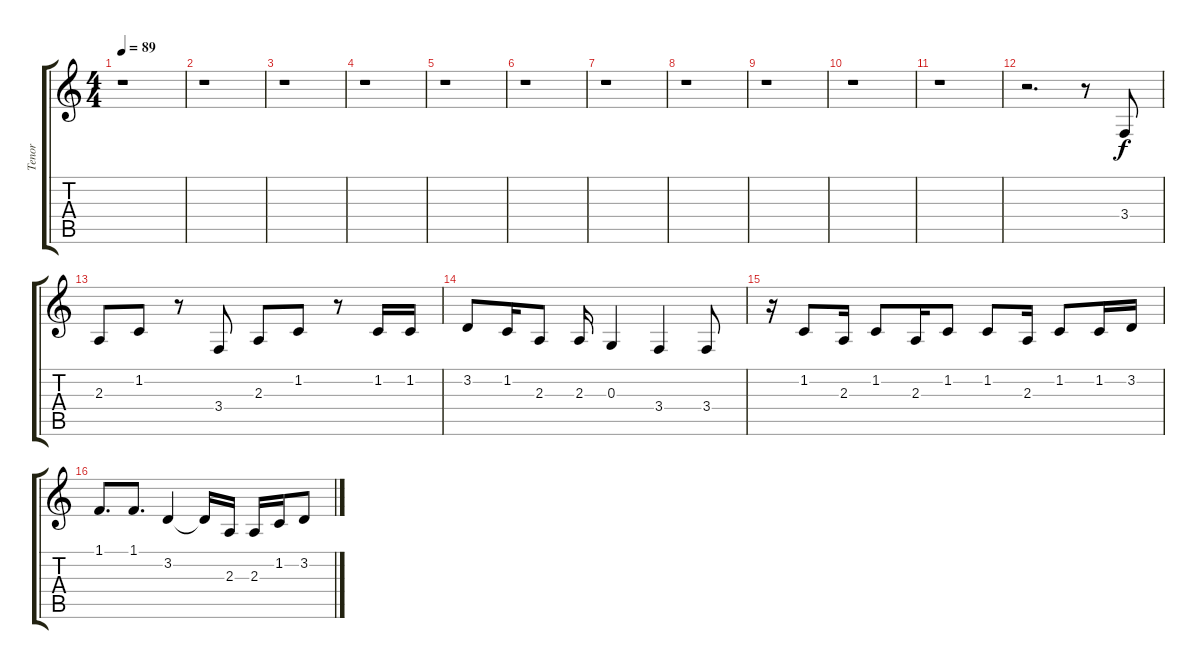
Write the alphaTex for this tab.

\track ("Tenor" "Tenor") {instrument pad4choir}
\staff {score tabs}
\tuning (E4 B3 G3 D3 A2 E2) {hide}
\ts (4 4)
\tempo 89
\clef g2
\ks c
r.1{dy f} |
r.1 |
r.1 |
r.1 |
r.1 |
r.1 |
r.1 |
r.1 |
r.1 |
r.1 |
r.1 |
r.2{d} r.8 3.4.8 |
2.3.8 1.2.8 r.8 3.4.8 2.3.8 1.2.8 r.8 1.2.16 1.2.16 |
3.2.8 1.2.16 2.3.8 2.3.16 0.3.4 3.4.4 3.4.8 |
r.16 1.2.8 2.3.16 1.2.8 2.3.16 1.2.8 1.2.8 2.3.16 1.2.8 1.2.16 3.2.16 |
1.1.8{d} 1.1.8{d} 3.2.4 3.2{t}.16 2.3.16 2.3.16 1.2.16 3.2.8
